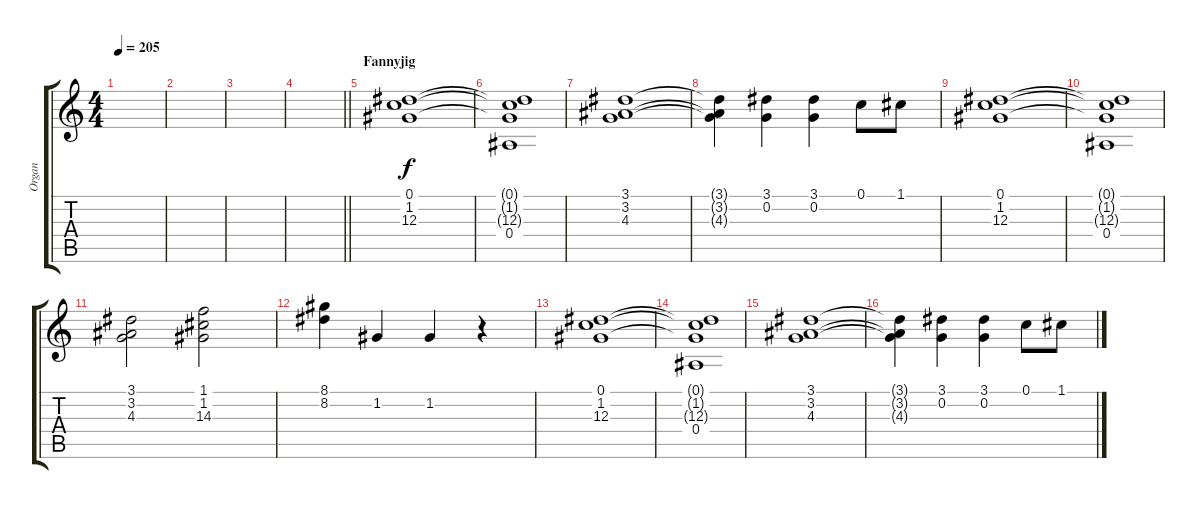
\track ("Organ" "Organ") {instrument rockorgan}
\staff {score tabs}
\tuning (C5 G4 Eb4 Bb3 F3 C3) {hide}
\ts (4 4)
\tempo 205
\clef g2
\ks c
|
|
|
\barLineRight lightlight
|
\section ("" "Fannyjig")
(0.1 1.2 12.3).1 |
(0.1{t} 1.2{t} 12.3{t} 0.4).1 |
(3.1 3.2 4.3).1 |
(3.1{t} 3.2{t} 4.3{t}).4 (3.1 0.2).4 (3.1 0.2).4 0.1.8 1.1.8 |
(0.1 1.2 12.3).1 |
(0.1{t} 1.2{t} 12.3{t} 0.4).1 |
(3.1 3.2 4.3).2 (1.1 1.2 14.3).2 |
(8.1 8.2).4 1.2.4 1.2.4 r.4 |
(0.1 1.2 12.3).1 |
(0.1{t} 1.2{t} 12.3{t} 0.4).1 |
(3.1 3.2 4.3).1 |
(3.1{t} 3.2{t} 4.3{t}).4 (3.1 0.2).4 (3.1 0.2).4 0.1.8 1.1.8
